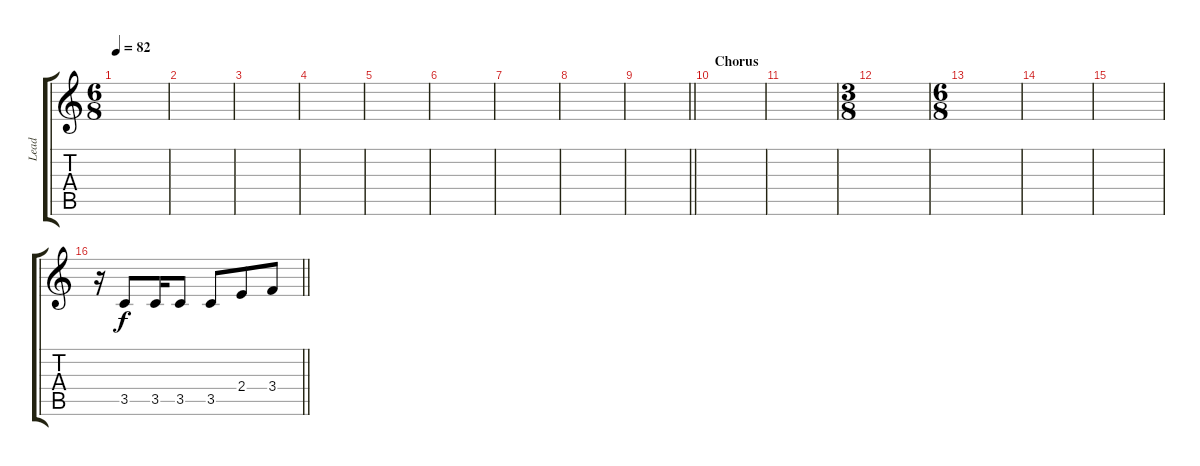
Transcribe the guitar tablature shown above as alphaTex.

\track ("Lead" "Lead") {instrument distortionguitar}
\staff {score tabs}
\tuning (E4 B3 G3 D3 A2 E2) {hide}
\ts (6 8)
\tempo 82
\clef g2
\ks c
|
|
|
|
|
|
|
|
\barLineRight lightlight
|
\section ("" "Chorus")
|
|
\ts (3 8)
|
\ts (6 8)
|
|
|
\barLineRight lightlight
r.16 3.5.8 3.5.16 3.5.8 3.5.8 2.4.8 3.4.8
